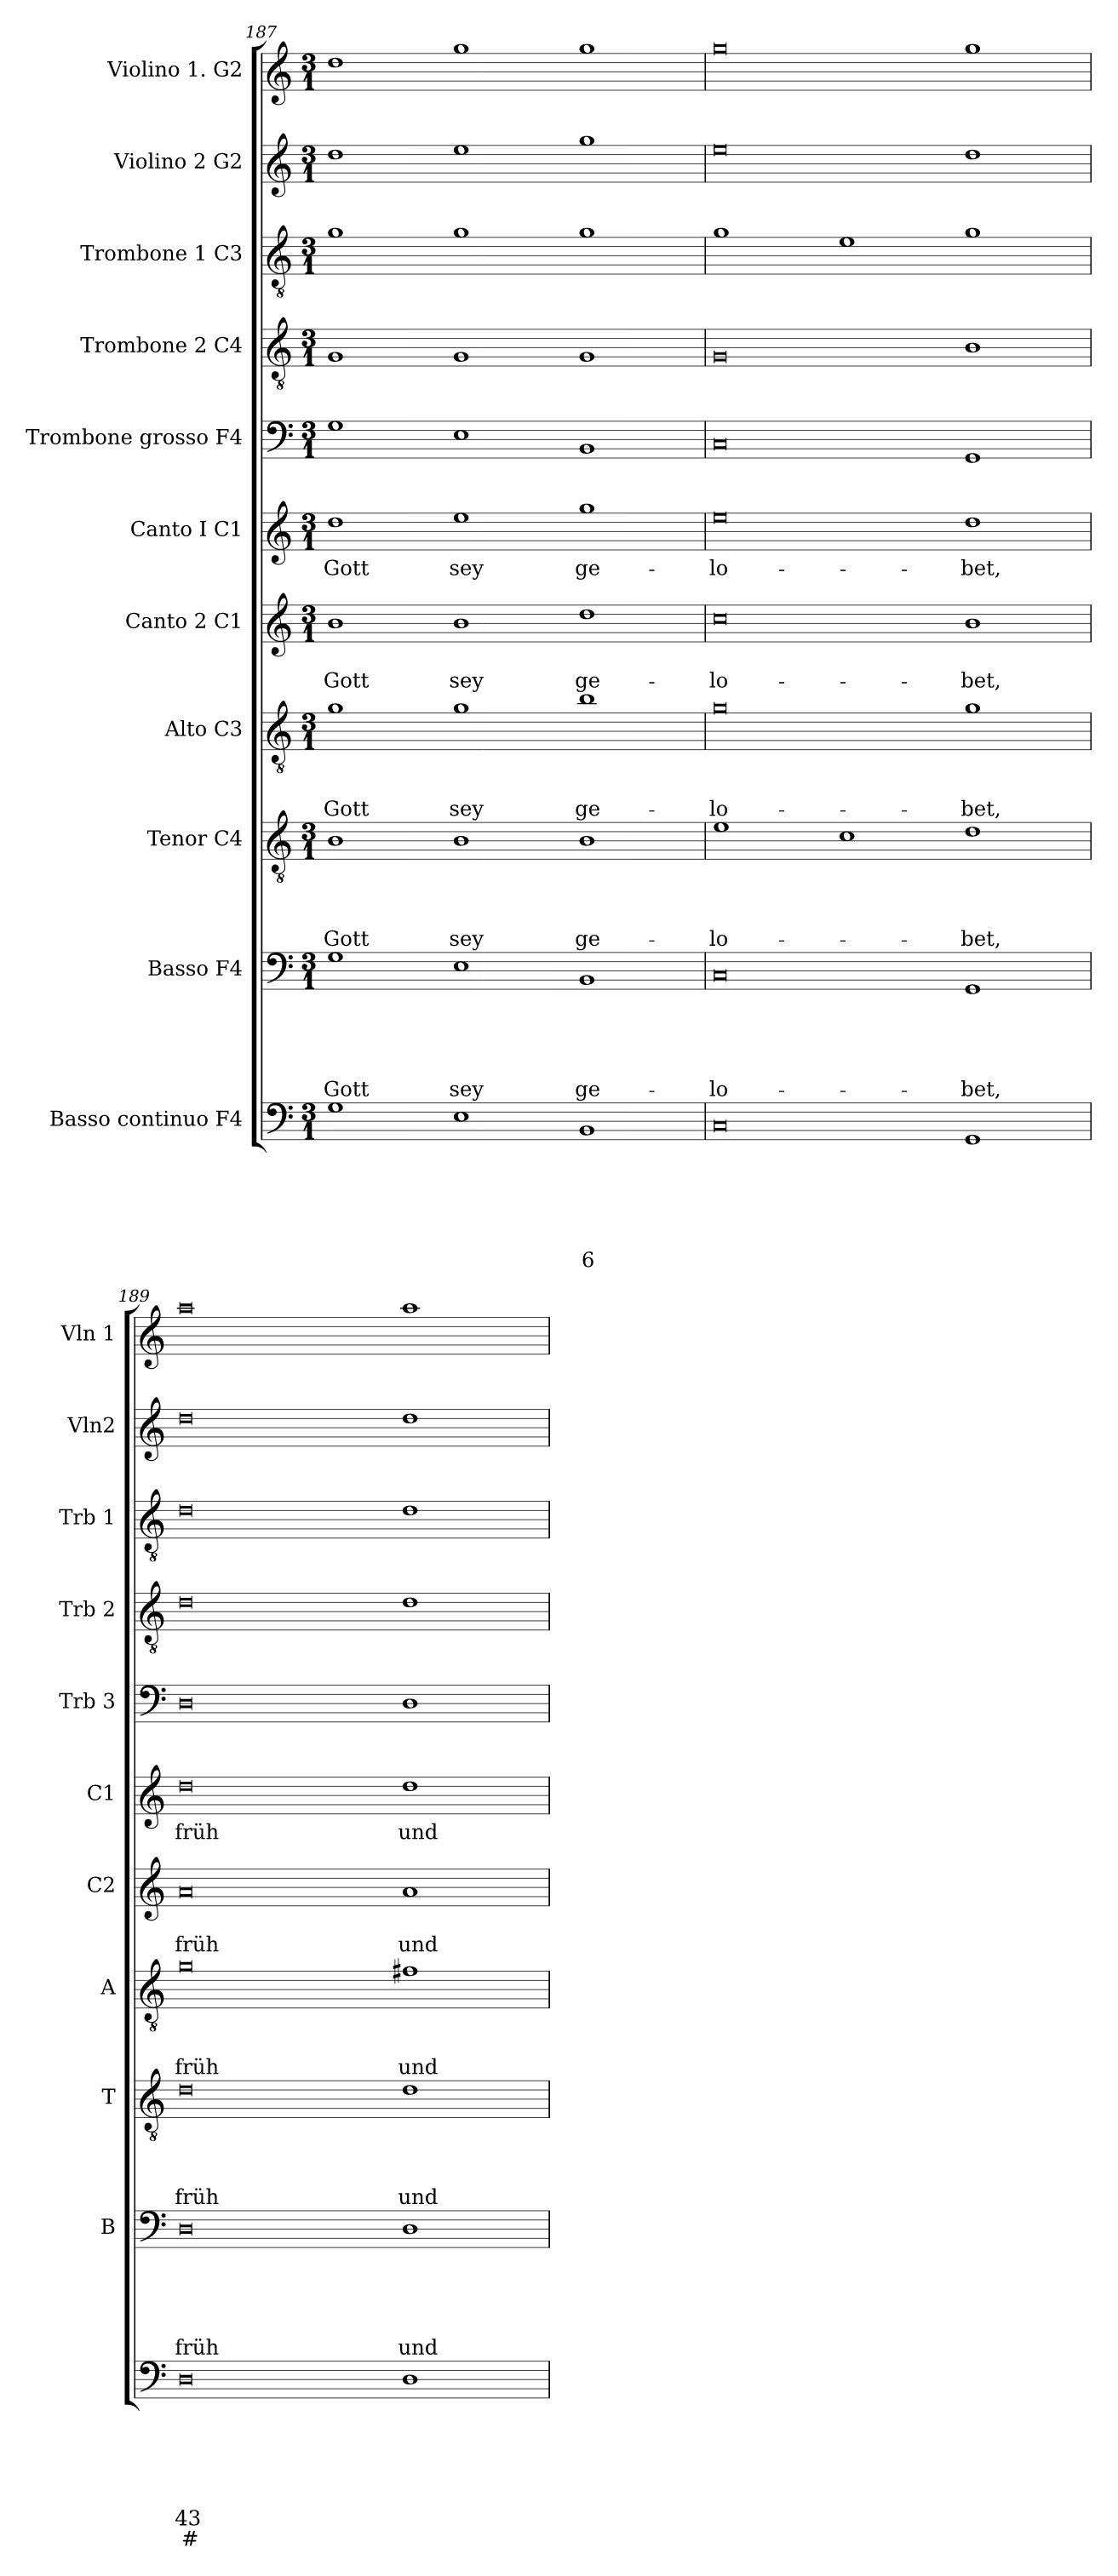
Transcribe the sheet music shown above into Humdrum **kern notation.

**kern	**text	**text	**text	**text	**text	**text	**text	**kern	**text	**text	**text	**text	**text	**kern	**text	**text	**text	**text	**kern	**text	**text	**text	**kern	**text	**text	**kern	**text	**kern	**kern	**kern	**kern	**kern
*part11	*part11	*part11	*part11	*part11	*part11	*part11	*part11	*part10	*part10	*part10	*part10	*part10	*part10	*part9	*part9	*part9	*part9	*part9	*part8	*part8	*part8	*part8	*part7	*part7	*part7	*part6	*part6	*part5	*part4	*part3	*part2	*part1
*staff11	*staff11	*staff11	*staff11	*staff11	*staff11	*staff11	*staff11	*staff10	*staff10	*staff10	*staff10	*staff10	*staff10	*staff9	*staff9	*staff9	*staff9	*staff9	*staff8	*staff8	*staff8	*staff8	*staff7	*staff7	*staff7	*staff6	*staff6	*staff5	*staff4	*staff3	*staff2	*staff1
*I"Basso continuo F4	*	*	*	*	*	*	*	*I"Basso F4	*	*	*	*	*	*I"Tenor C4	*	*	*	*	*I"Alto C3	*	*	*	*I"Canto 2 C1	*	*	*I"Canto I C1	*	*I"Trombone grosso F4	*I"Trombone 2 C4	*I"Trombone 1 C3	*I"Violino 2 G2	*I"Violino 1. G2
*	*	*	*	*	*	*	*	*I'B	*	*	*	*	*	*I'T	*	*	*	*	*I'A	*	*	*	*I'C2	*	*	*I'C1	*	*I'Trb 3	*I'Trb 2	*I'Trb 1	*I'Vln2	*I'Vln 1
*clefF4	*	*	*	*	*	*	*	*clefF4	*	*	*	*	*	*clefGv2	*	*	*	*	*clefGv2	*	*	*	*clefG2	*	*	*clefG2	*	*clefF4	*clefGv2	*clefGv2	*clefG2	*clefG2
*k[]	*	*	*	*	*	*	*	*k[]	*	*	*	*	*	*k[]	*	*	*	*	*k[]	*	*	*	*k[]	*	*	*k[]	*	*k[]	*k[]	*k[]	*k[]	*k[]
*C:	*	*	*	*	*	*	*	*C:	*	*	*	*	*	*C:	*	*	*	*	*C:	*	*	*	*C:	*	*	*C:	*	*C:	*C:	*C:	*C:	*C:
*M3/1	*	*	*	*	*	*	*	*M3/1	*	*	*	*	*	*M3/1	*	*	*	*	*M3/1	*	*	*	*M3/1	*	*	*M3/1	*	*M3/1	*M3/1	*M3/1	*M3/1	*M3/1
=187	=187	=187	=187	=187	=187	=187	=187	=187	=187	=187	=187	=187	=187	=187	=187	=187	=187	=187	=187	=187	=187	=187	=187	=187	=187	=187	=187	=187	=187	=187	=187	=187
!	!	!	!	!	!	!	!	!	!	!	!	!	!LO:LY:b	!	!	!	!	!LO:LY:b	!	!	!	!LO:LY:b	!	!	!LO:LY:b	!	!LO:LY:b	!	!	!	!	!
1G	.	.	.	.	.	.	.	1G	.	.	.	.	Gott	1B	.	.	.	Gott	1g	.	.	Gott	1b	.	Gott	1dd	Gott	1G	1G	1g	1dd	1dd
!	!	!	!	!	!	!	!	!	!	!	!	!	!LO:LY:b	!	!	!	!	!LO:LY:b	!	!	!	!LO:LY:b	!	!	!LO:LY:b	!	!LO:LY:b	!	!	!	!	!
1E	.	.	.	.	.	.	.	1E	.	.	.	.	sey	1B	.	.	.	sey	1g	.	.	sey	1b	.	sey	1ee	sey	1E	1G	1g	1ee	1gg
!	!	!	!	!	!	!LO:LY:b	!	!	!	!	!	!	!LO:LY:b	!	!	!	!	!LO:LY:b	!	!	!	!LO:LY:b	!	!	!LO:LY:b	!	!LO:LY:b	!	!	!	!	!
1BB	.	.	.	.	.	6	.	1BB	.	.	.	.	ge-	1B	.	.	.	ge-	1b	.	.	ge-	1dd	.	ge-	1gg	ge-	1BB	1G	1g	1gg	1gg
=188	=188	=188	=188	=188	=188	=188	=188	=188	=188	=188	=188	=188	=188	=188	=188	=188	=188	=188	=188	=188	=188	=188	=188	=188	=188	=188	=188	=188	=188	=188	=188	=188
!	!	!	!	!	!	!	!	!	!	!	!	!	!LO:LY:b	!	!	!	!	!LO:LY:b	!	!	!	!LO:LY:b	!	!	!LO:LY:b	!	!LO:LY:b	!	!	!	!	!
0C	.	.	.	.	.	.	.	0C	.	.	.	.	-lo-	1e	.	.	.	-lo-	0g	.	.	-lo-	0cc	.	-lo-	0ee	-lo-	0C	0G	1g	0ee	0gg
.	.	.	.	.	.	.	.	.	.	.	.	.	.	1c	.	.	.	.	.	.	.	.	.	.	.	.	.	.	.	1e	.	.
!	!	!	!	!	!	!	!	!	!	!	!	!	!LO:LY:b	!	!	!	!	!LO:LY:b	!	!	!	!LO:LY:b	!	!	!LO:LY:b	!	!LO:LY:b	!	!	!	!	!
1GG	.	.	.	.	.	.	.	1GG	.	.	.	.	-bet,	1d	.	.	.	-bet,	1g	.	.	-bet,	1b	.	-bet,	1dd	-bet,	1GG	1B	1g	1dd	1gg
!!LO:PB:g=z
=189	=189	=189	=189	=189	=189	=189	=189	=189	=189	=189	=189	=189	=189	=189	=189	=189	=189	=189	=189	=189	=189	=189	=189	=189	=189	=189	=189	=189	=189	=189	=189	=189
!	!	!	!	!	!	!LO:LY:b	!LO:LY:b	!	!	!	!	!	!LO:LY:b	!	!	!	!	!LO:LY:b	!	!	!	!LO:LY:b	!	!	!LO:LY:b	!	!LO:LY:b	!	!	!	!	!
0D	.	.	.	.	.	43	#	0D	.	.	.	.	früh	0d	.	.	.	früh	0g	.	.	früh	0a	.	früh	0dd	früh	0D	0d	0d	0dd	0aa
!	!	!	!	!	!	!	!	!	!	!	!	!	!LO:LY:b	!	!	!	!	!LO:LY:b	!	!	!	!LO:LY:b	!	!	!LO:LY:b	!	!LO:LY:b	!	!	!	!	!
1D	.	.	.	.	.	.	.	1D	.	.	.	.	und	1d	.	.	.	und	1f#X	.	.	und	1a	.	und	1dd	und	1D	1d	1d	1dd	1aa
=	=	=	=	=	=	=	=	=	=	=	=	=	=	=	=	=	=	=	=	=	=	=	=	=	=	=	=	=	=	=	=	=
*-	*-	*-	*-	*-	*-	*-	*-	*-	*-	*-	*-	*-	*-	*-	*-	*-	*-	*-	*-	*-	*-	*-	*-	*-	*-	*-	*-	*-	*-	*-	*-	*-
